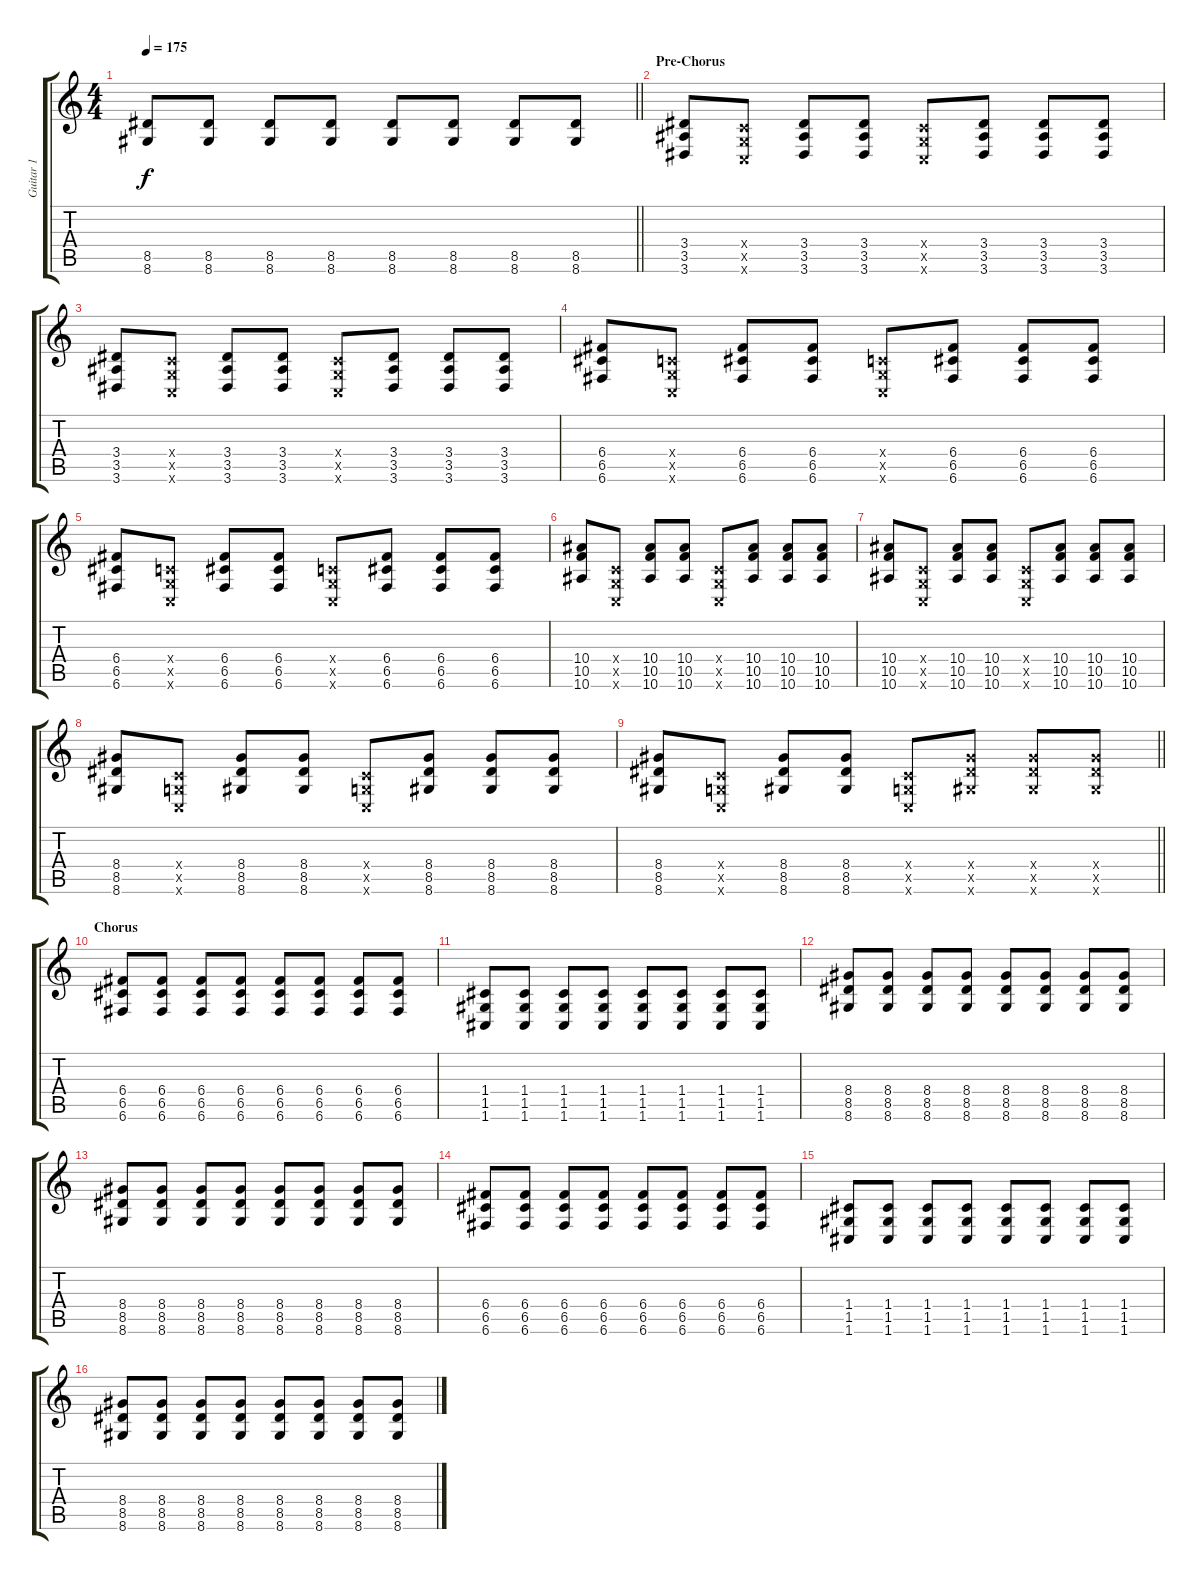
\track ("Guitar 1" "Guitar 1") {instrument distortionguitar}
\staff {score tabs}
\tuning (D4 A3 F3 C3 G2 C2) {hide}
\ts (4 4)
\tempo 175
\clef g2
\barLineRight lightlight
\ks c
(8.5 8.6).8{dy f} (8.5 8.6).8 (8.5 8.6).8 (8.5 8.6).8 (8.5 8.6).8 (8.5 8.6).8 (8.5 8.6).8 (8.5 8.6).8 |
\section ("" "Pre-Chorus")
(3.4 3.5 3.6).8 (0.4{x} 0.5{x} 0.6{x}).8 (3.4 3.5 3.6).8 (3.4 3.5 3.6).8 (0.4{x} 0.5{x} 0.6{x}).8 (3.4 3.5 3.6).8 (3.4 3.5 3.6).8 (3.4 3.5 3.6).8 |
(3.4 3.5 3.6).8 (0.4{x} 0.5{x} 0.6{x}).8 (3.4 3.5 3.6).8 (3.4 3.5 3.6).8 (0.4{x} 0.5{x} 0.6{x}).8 (3.4 3.5 3.6).8 (3.4 3.5 3.6).8 (3.4 3.5 3.6).8 |
(6.4 6.5 6.6).8 (0.4{x} 0.5{x} 0.6{x}).8 (6.4 6.5 6.6).8 (6.4 6.5 6.6).8 (0.4{x} 0.5{x} 0.6{x}).8 (6.4 6.5 6.6).8 (6.4 6.5 6.6).8 (6.4 6.5 6.6).8 |
(6.4 6.5 6.6).8 (0.4{x} 0.5{x} 0.6{x}).8 (6.4 6.5 6.6).8 (6.4 6.5 6.6).8 (0.4{x} 0.5{x} 0.6{x}).8 (6.4 6.5 6.6).8 (6.4 6.5 6.6).8 (6.4 6.5 6.6).8 |
(10.4 10.5 10.6).8 (0.4{x} 0.5{x} 0.6{x}).8 (10.4 10.5 10.6).8 (10.4 10.5 10.6).8 (0.4{x} 0.5{x} 0.6{x}).8 (10.4 10.5 10.6).8 (10.4 10.5 10.6).8 (10.4 10.5 10.6).8 |
(10.4 10.5 10.6).8 (0.4{x} 0.5{x} 0.6{x}).8 (10.4 10.5 10.6).8 (10.4 10.5 10.6).8 (0.4{x} 0.5{x} 0.6{x}).8 (10.4 10.5 10.6).8 (10.4 10.5 10.6).8 (10.4 10.5 10.6).8 |
(8.4 8.5 8.6).8 (0.4{x} 0.5{x} 0.6{x}).8 (8.4 8.5 8.6).8 (8.4 8.5 8.6).8 (0.4{x} 0.5{x} 0.6{x}).8 (8.4 8.5 8.6).8 (8.4 8.5 8.6).8 (8.4 8.5 8.6).8 |
\barLineRight lightlight
(8.4 8.5 8.6).8 (0.4{x} 0.5{x} 0.6{x}).8 (8.4 8.5 8.6).8 (8.4 8.5 8.6).8 (0.4{x} 0.5{x} 0.6{x}).8 (8.4{x} 8.5{x} 8.6{x}).8 (8.4{x} 8.5{x} 8.6{x}).8 (8.4{x} 8.5{x} 8.6{x}).8 |
\section ("" "Chorus")
(6.4 6.5 6.6).8 (6.4 6.5 6.6).8 (6.4 6.5 6.6).8 (6.4 6.5 6.6).8 (6.4 6.5 6.6).8 (6.4 6.5 6.6).8 (6.4 6.5 6.6).8 (6.4 6.5 6.6).8 |
(1.4 1.5 1.6).8 (1.4 1.5 1.6).8 (1.4 1.5 1.6).8 (1.4 1.5 1.6).8 (1.4 1.5 1.6).8 (1.4 1.5 1.6).8 (1.4 1.5 1.6).8 (1.4 1.5 1.6).8 |
(8.4 8.5 8.6).8 (8.4 8.5 8.6).8 (8.4 8.5 8.6).8 (8.4 8.5 8.6).8 (8.4 8.5 8.6).8 (8.4 8.5 8.6).8 (8.4 8.5 8.6).8 (8.4 8.5 8.6).8 |
(8.4 8.5 8.6).8 (8.4 8.5 8.6).8 (8.4 8.5 8.6).8 (8.4 8.5 8.6).8 (8.4 8.5 8.6).8 (8.4 8.5 8.6).8 (8.4 8.5 8.6).8 (8.4 8.5 8.6).8 |
(6.4 6.5 6.6).8 (6.4 6.5 6.6).8 (6.4 6.5 6.6).8 (6.4 6.5 6.6).8 (6.4 6.5 6.6).8 (6.4 6.5 6.6).8 (6.4 6.5 6.6).8 (6.4 6.5 6.6).8 |
(1.4 1.5 1.6).8 (1.4 1.5 1.6).8 (1.4 1.5 1.6).8 (1.4 1.5 1.6).8 (1.4 1.5 1.6).8 (1.4 1.5 1.6).8 (1.4 1.5 1.6).8 (1.4 1.5 1.6).8 |
(8.4 8.5 8.6).8 (8.4 8.5 8.6).8 (8.4 8.5 8.6).8 (8.4 8.5 8.6).8 (8.4 8.5 8.6).8 (8.4 8.5 8.6).8 (8.4 8.5 8.6).8 (8.4 8.5 8.6).8
